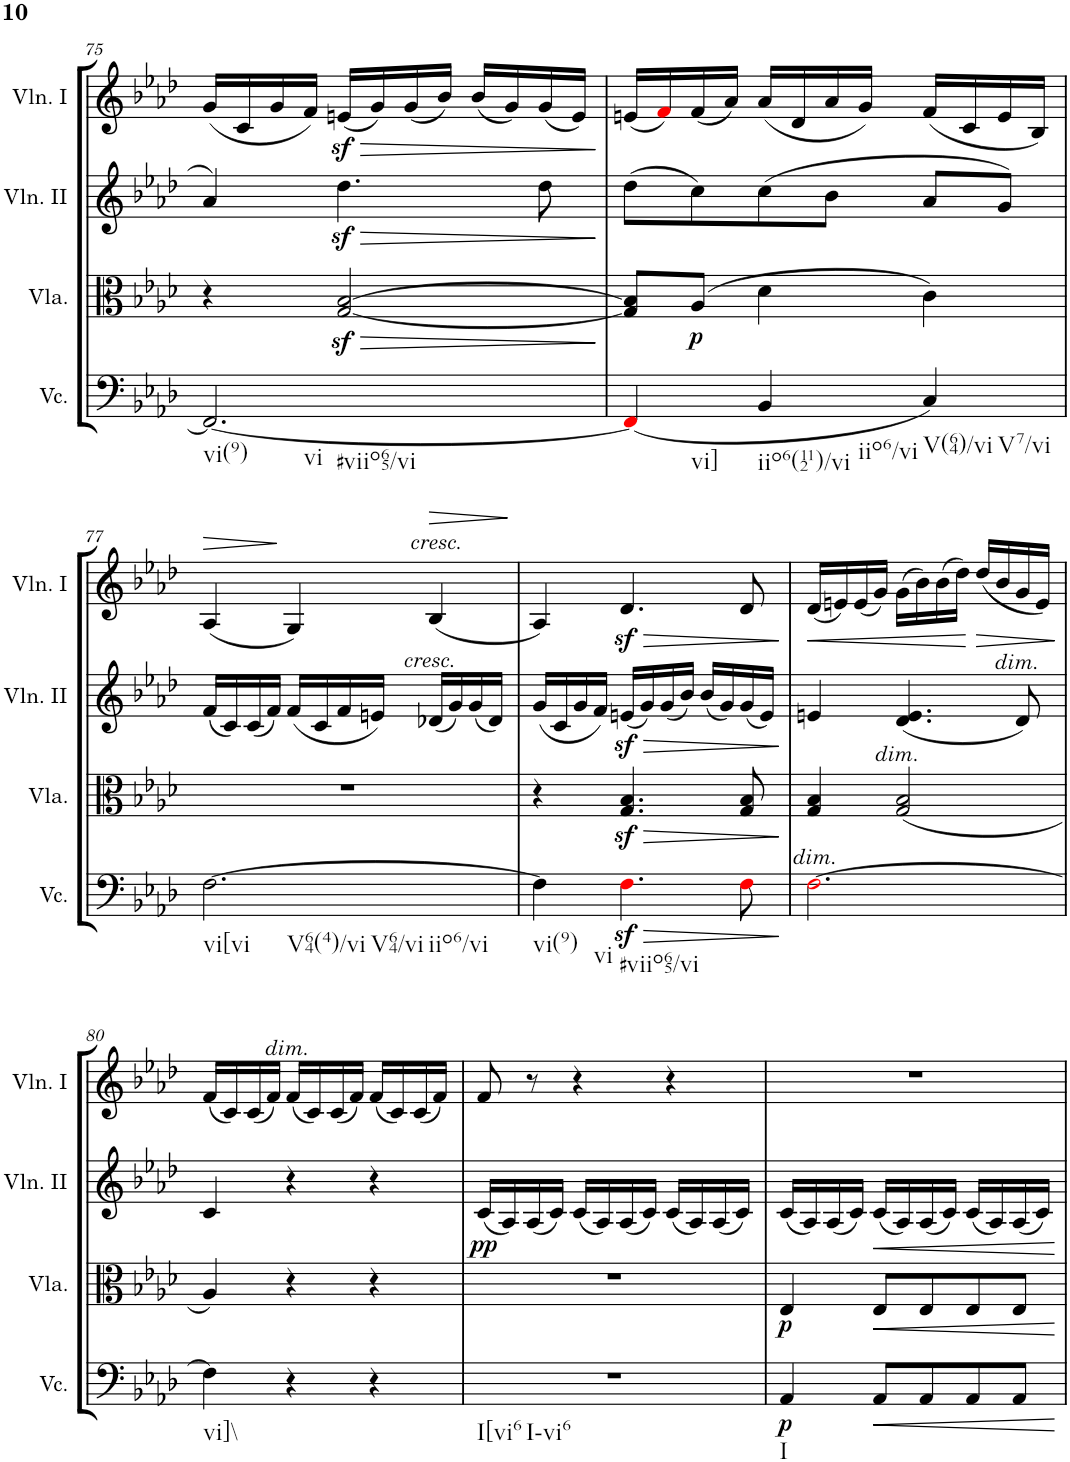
**kern	**dynam	**kern	**dynam	**kern	**dynam	**kern	**dynam
*part4	*part4	*part3	*part3	*part2	*part2	*part1	*part1
*staff4	*staff4	*staff3	*staff3	*staff2	*staff2	*staff1	*staff1
*I"Violoncello	*	*I"Viola	*	*I"Violino II	*	*I"Violino I	*
*I'Vc.	*	*I'Vla.	*	*I'Vln. II	*	*I'Vln. I	*
!!LO:PB:g=z
*clefF4	*	*clefC3	*	*clefG2	*	*clefG2	*
*k[b-e-a-d-]	*	*k[b-e-a-d-]	*	*k[b-e-a-d-]	*	*k[b-e-a-d-]	*
*M3/4	*	*M3/4	*	*M3/4	*	*M3/4	*
=75	=75	=75	=75	=75	=75	=75	=75
!LO:TX:b:t=vi(9)	!	!	!	!	!	!	!
!LO:TX:b:t=vi	!	!	!	!	!	!	!
!LO:TX:b:t=#viio65/vi	!	!	!	!	!	!	!
2.FF/_	.	4r	.	4a-/	.	(16g/LL	.
.	.	.	.	.	.	16c/	.
.	.	.	.	.	.	16g/	.
.	.	.	.	.	.	16f/JJ)	.
!	!	!	!LO:HP:b	!	!LO:HP:b	!	!LO:HP:b
.	.	[2G/z< [2B-/z<	>	4.dd-z<\	>	(16enz</LL	>
.	.	.	.	.	.	16g/)	.
.	.	.	.	.	.	(16g/	.
.	.	.	.	.	.	16b-/JJ)	.
.	.	.	.	.	.	(16b-/LL	.
.	.	.	.	.	.	16g/)	.
.	.	.	.	8dd-\	.	(16g/	.
.	.	.	.	.	.	16e/JJ)	.
.	.	.	]	.	]	.	]
=76	=76	=76	=76	=76	=76	=76	=76
!LO:TX:b:t=vi]	!	!	!	!	!	!	!
(4FFi/]	.	8G/] 8B-/]L	.	(8dd-\L	.	(16en/LL	.
.	.	.	.	.	.	16fi/)	.
!	!	!	!LO:DY:b	!	!	!	!
.	.	(8A-/J	p	8cc\)	.	(16f/	.
.	.	.	.	.	.	16a-/JJ)	.
!LO:TX:b:t=iio6(112)/vi	!	!	!	!	!	!	!
!LO:TX:b:t=iio6/vi	!	!	!	!	!	!	!
4BB-/	.	4d-\	.	(8cc\	.	(16a-/LL	.
.	.	.	.	.	.	16d-/	.
.	.	.	.	8b-\J	.	16a-/	.
.	.	.	.	.	.	16g/JJ)	.
!LO:TX:b:t=V(64)/vi	!	!	!	!	!	!	!
!LO:TX:b:t=V7/vi	!	!	!	!	!	!	!
4C/)	.	4c\)	.	8a-/L	.	(16f/LL	.
.	.	.	.	.	.	16c/	.
.	.	.	.	8g/J)	.	16e/	.
.	.	.	.	.	.	16B-/JJ)	.
!!LO:LB:g=z
=77	=77	=77	=77	=77	=77	=77	=77
!LO:TX:b:t=vi[vi	!	!	!	!	!	!	!
!LO:TX:b:t=V64(4)/vi	!	!	!	!	!	!	!
!LO:TX:b:t=V64/vi	!	!	!	!	!	!	!
!LO:TX:b:t=iio6/vi	!	!	!	!	!	!	!
!	!	!	!	!	!	!	!LO:HP:b
[2.F\	.	2.r	.	(16f/LL	.	(4A-/	>
.	.	.	.	16c/)	.	.	.
.	.	.	.	(16c/	.	.	.
.	.	.	.	16f/JJ)	.	.	.
.	.	.	.	(16f/LL	.	4G/)	]
.	.	.	.	16c/	.	.	.
.	.	.	.	16f/	.	.	.
.	.	.	.	16en/JJ)	.	.	.
!	!	!	!	!	!	!LO:TX:a:i:t=cresc.	!
!	!	!	!	!LO:TX:a:i:t=cresc.	!	!	!
!	!	!	!	!	!	!	!LO:HP:b
.	.	.	.	(16d-X/LL	.	(4B-/	>
.	.	.	.	16g/)	.	.	.
.	.	.	.	(16g/	.	.	.
.	.	.	.	16d-/JJ)	.	.	.
.	.	.	.	.	.	.	]
=78	=78	=78	=78	=78	=78	=78	=78
!LO:TX:b:t=vi(9)	!	!	!	!	!	!	!
!LO:TX:b:t=vi	!	!	!	!	!	!	!
4F\]	.	4r	.	(16g/LL	.	4A-/)	.
.	.	.	.	16c/	.	.	.
.	.	.	.	16g/	.	.	.
.	.	.	.	16f/JJ)	.	.	.
!LO:TX:b:t=#viio65/vi	!	!	!	!	!	!	!
!	!LO:HP:b	!	!LO:HP:b	!	!LO:HP:b	!	!LO:HP:b
4.Fz<i\	>	4.G/z< 4.B-/z<	>	(16enz</LL	>	4.d-z</	>
.	.	.	.	16g/)	.	.	.
.	.	.	.	(16g/	.	.	.
.	.	.	.	16b-/JJ)	.	.	.
.	.	.	.	(16b-/LL	.	.	.
.	.	.	.	16g/)	.	.	.
8Fi\	.	8G/ 8B-/	.	(16g/	.	8d-/	.
.	.	.	.	16e/JJ)	.	.	.
.	]	.	]	.	]	.	]
=79	=79	=79	=79	=79	=79	=79	=79
!LO:TX:a:i:t=dim.	!	!	!	!	!	!	!
!	!	!	!	!	!	!	!LO:HP:b
[2.Fi\	.	4G/ 4B-/	.	4en/	.	(16d-/LL	<
.	.	.	.	.	.	16en/)	.
.	.	.	.	.	.	(16e/	.
.	.	.	.	.	.	16g/JJ)	.
!	!	!LO:TX:a:i:t=dim.	!	!	!	!	!
.	.	(2G/ 2B-/	.	(4.d-/ 4.e/	.	(16g\LL	.
.	.	.	.	.	.	16b-\)	.
.	.	.	.	.	.	(16b-\	.
.	.	.	.	.	.	16dd-\JJ)	.
!	!	!	!	!	!	!	!LO:HP:n=1:b
.	.	.	.	.	.	(16dd-/LL	[ >
.	.	.	.	.	.	16b-/	.
!	!	!	!	!LO:TX:a:i:t=dim.	!	!	!
.	.	.	.	8d-/)	.	16g/	.
.	.	.	.	.	.	16e/JJ)	.
.	.	.	.	.	.	.	]
!!LO:LB:g=z
=80	=80	=80	=80	=80	=80	=80	=80
!LO:TX:b:t=vi]\\	!	!	!	!	!	!	!
4F\]	.	4A-/)	.	4c/	.	(16f/LL	.
.	.	.	.	.	.	16c/)	.
.	.	.	.	.	.	(16c/	.
.	.	.	.	.	.	16f/JJ)	.
!	!	!	!	!	!	!LO:TX:a:i:t=dim.	!
4r	.	4r	.	4r	.	(16f/LL	.
.	.	.	.	.	.	16c/)	.
.	.	.	.	.	.	(16c/	.
.	.	.	.	.	.	16f/JJ)	.
4r	.	4r	.	4r	.	(16f/LL	.
.	.	.	.	.	.	16c/)	.
.	.	.	.	.	.	(16c/	.
.	.	.	.	.	.	16f/JJ)	.
=81	=81	=81	=81	=81	=81	=81	=81
!LO:TX:b:t=I[vi6	!	!	!	!	!	!	!
!LO:TX:b:t=I-vi6	!	!	!	!	!	!	!
!	!	!	!	!	!LO:DY:b	!	!
2.r	.	2.r	.	(16c/LL	pp	8f/	.
.	.	.	.	16A-/)	.	.	.
.	.	.	.	(16A-/	.	8r	.
.	.	.	.	16c/JJ)	.	.	.
.	.	.	.	(16c/LL	.	4r	.
.	.	.	.	16A-/)	.	.	.
.	.	.	.	(16A-/	.	.	.
.	.	.	.	16c/JJ)	.	.	.
.	.	.	.	(16c/LL	.	4r	.
.	.	.	.	16A-/)	.	.	.
.	.	.	.	(16A-/	.	.	.
.	.	.	.	16c/JJ)	.	.	.
=82	=82	=82	=82	=82	=82	=82	=82
!LO:TX:b:t=I	!	!	!	!	!	!	!
!	!LO:DY:b	!	!LO:DY:b	!	!	!	!
4AA-/	p	4E-/	p	(16c/LL	.	2.r	.
.	.	.	.	16A-/)	.	.	.
.	.	.	.	(16A-/	.	.	.
.	.	.	.	16c/JJ)	.	.	.
!	!LO:HP:b	!	!LO:HP:b	!	!LO:HP:b	!	!
8AA-/L	<	8E-/L	<	(16c/LL	<	.	.
.	.	.	.	16A-/)	.	.	.
8AA-/	.	8E-/	.	(16A-/	.	.	.
.	.	.	.	16c/JJ)	.	.	.
8AA-/	.	8E-/	.	(16c/LL	.	.	.
.	.	.	.	16A-/)	.	.	.
8AA-/J	.	8E-/J	.	(16A-/	.	.	.
.	.	.	.	16c/JJ)	.	.	.
.	[	.	[	.	[	.	.
=	=	=	=	=	=	=	=
*-	*-	*-	*-	*-	*-	*-	*-
